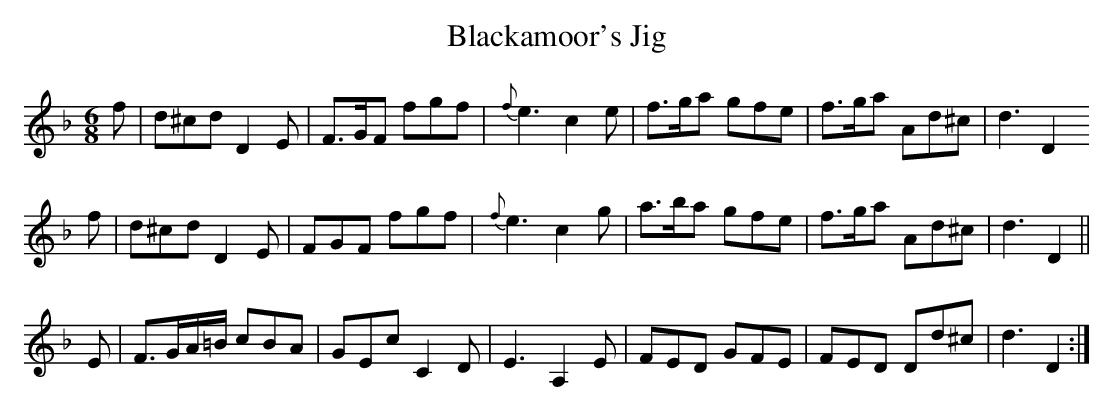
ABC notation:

X:1
T:Blackamoor's Jig
M:6/8
L:1/8
K:D Minor
f|d^cd     D2E|F>GF fgf|{f}e3 c2e |f>ga gfe|f>ga Ad^c|d3 D2
f|d^cd     D2E|FGF  fgf|{f}e3 c2g |a>ba gfe|f>ga Ad^c|d3 D2||
E|F>GA/=B/ cBA|GEc  C2D|   E3 A,2E|FED  GFE|FED  Dd^c|d3 D2:|
